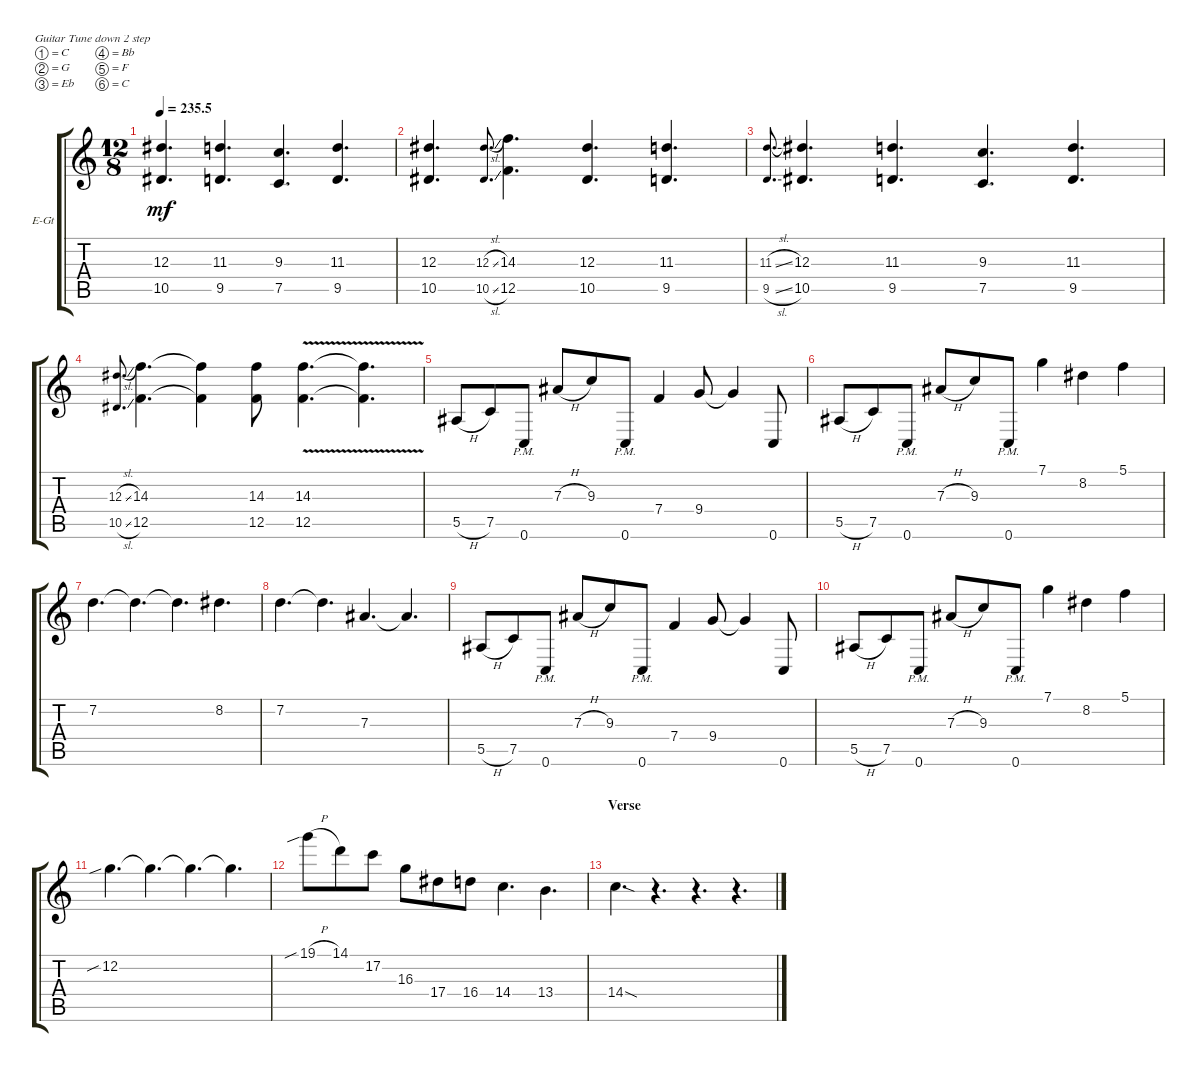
\bracketExtendMode groupsimilarinstruments
\firstSystemTrackNameOrientation horizontal
\otherSystemsTrackNameOrientation horizontal
\track ("Lead Guitar 1" "E-Gt") {instrument overdrivenguitar}
\staff {score tabs}
\tuning (C4 G3 Eb3 Bb2 F2 C2)
\ts (12 8)
\tempo
235.5
\accidentals auto
\clef g2
\ottava regular
\simile none
\scale
0.333333
\ks c
(10.5 12.3).4{d dy mf} (9.5 11.3).4{d} (7.5 9.3).4{d} (9.5 11.3).4{d} |
\scale
0.333333 (10.5 12.3).4{d} (10.5{sl} 12.3{sl}).8{d gr onbeat} (12.5 14.3).4{d} (10.5 12.3).4{d} (9.5 11.3).4{d} |
(9.5{sl} 11.3{sl}).8{d gr onbeat} (10.5 12.3).4{d} (9.5 11.3).4{d} (7.5 9.3).4{d} (9.5 11.3).4{d} |
(10.5{sl} 12.3{sl}).8{d gr onbeat} (12.5 14.3).4{d} (12.5{t} 14.3{t}).4 (12.5 14.3).8 (12.5{v} 14.3{v}).4{d} (12.5{t} 14.3{t}).4{d} |
5.5{h}.8 7.5.8 0.6{pm}.8 7.3{h}.8 9.3.8 0.6{pm}.8 7.4.4 9.4.8 9.4{t}.4 0.6.8 |
5.5{h}.8 7.5.8 0.6{pm}.8 7.3{h}.8 9.3.8 0.6{pm}.8 7.1.4 8.2.4 5.1.4 |
7.2.4{d} 7.2{t}.4{d} 7.2{t}.4{d} 8.2.4{d} |
7.2.4{d} 7.2{t}.4{d} 7.3.4{d} 7.3{t}.4{d} |
5.5{h}.8 7.5.8 0.6{pm}.8 7.3{h}.8 9.3.8 0.6{pm}.8 7.4.4 9.4.8 9.4{t}.4 0.6.8 |
5.5{h}.8 7.5.8 0.6{pm}.8 7.3{h}.8 9.3.8 0.6{pm}.8 7.1.4 8.2.4 5.1.4 |
12.2{sib}.4{d} 12.2{t}.4{d} 12.2{t}.4{d} 12.2{t}.4{d} |
19.1{sib h}.8 14.1.8 17.2.8 16.3.8 17.4.8 16.4.8 14.4.4{d} 13.4.4{d} |
\section ("" "Verse")
14.4{sod}.4{d} r.4{d} r.4{d} r.4{d}
